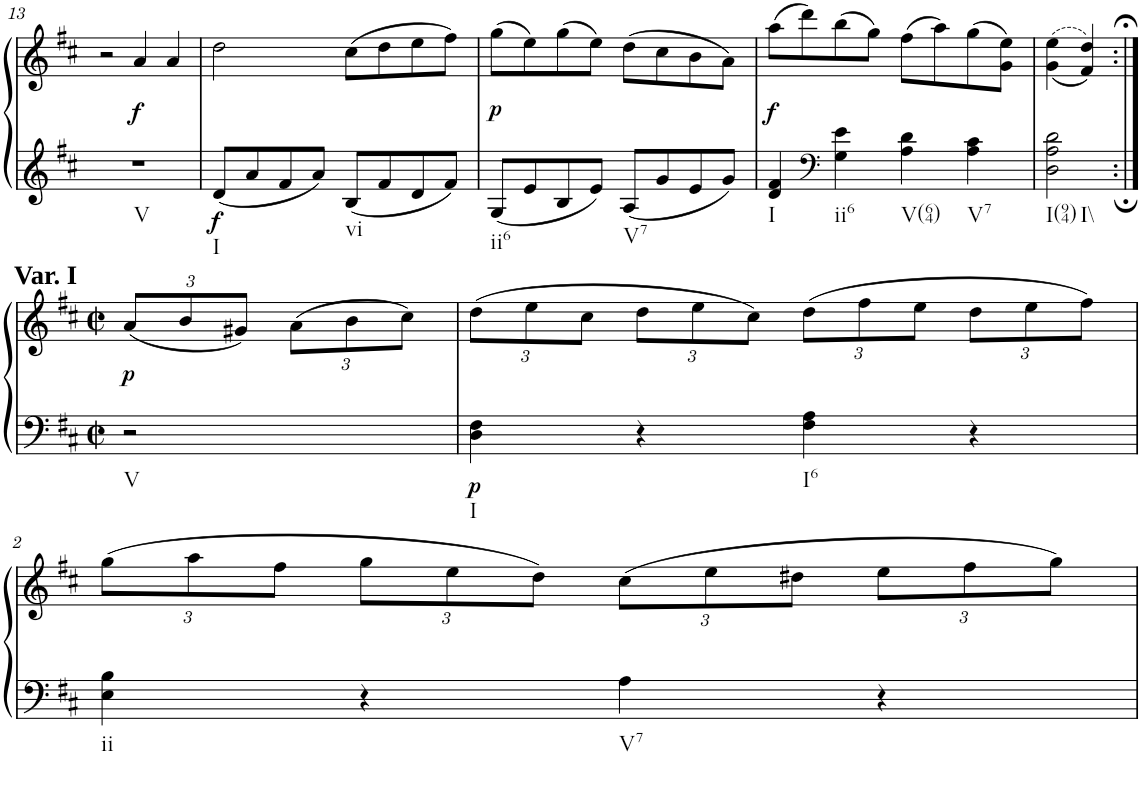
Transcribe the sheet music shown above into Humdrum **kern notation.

**kern	**kern	**dynam
*part1	*part1	*part1
*staff2	*staff1	*staff1/2
*I"unbenannt2	*	*
!!LO:PB:g=z
*clefG2	*clefG2	*
*k[f#c#]	*k[f#c#]	*
*M2/2	*M2/2	*
*met(c|)	*met(c|)	*
=13	=13	=13
!LO:TX:b:t=V	!	!
1r	2r	.
!	!	!LO:DY:b
.	4a/	f
.	4a/	.
=14	=14	=14
!LO:TX:b:t=I	!	!
!	!	!LO:DY:b=2
8d/L	2dd\	f
8a/	.	.
8f#/	.	.
8a/J	.	.
!LO:TX:b:t=vi	!	!
8B/L	(8cc#\L	.
8f#/	8dd\	.
8d/	8ee\	.
8f#/J	8ff#\J)	.
=15	=15	=15
!LO:TX:b:t=ii6	!	!
!	!	!LO:DY:b
8G/L	(8gg\L	p
8e/	8ee\)	.
8B/	(8gg\	.
8e/J	8ee\J)	.
!LO:TX:b:t=V7	!	!
8A/L	(8dd\L	.
8g/	8cc#\	.
8e/	8b\	.
8g/J	8a\J)	.
=16	=16	=16
!LO:TX:b:t=I	!	!
!	!	!LO:DY:b
4d/ 4f#/	(8aa\L	f
.	8ddd\)	.
*clefF4	*	*
!LO:TX:b:t=ii6	!	!
4G\ 4e\	(8bb\	.
.	8gg\J)	.
!LO:TX:b:t=V(64)	!	!
4A\ 4d\	(8ff#\L	.
.	8aa\)	.
!LO:TX:b:t=V7	!	!
4A\ 4c#\	(8gg\	.
.	8g\ 8ee\J)	.
=17	=17	=17
!LO:TX:b:t=I(94)	!	!
!LO:TX:b:t=I\\	!	!
2D\ 2A\ 2d\	((<4g\ 4ee\	.
.	4f#/ 4dd/))	.
!!LO:LB:g=z
=:|!	=:|!	=:|!
*clefF4	*clefG2	*
*M2/2	*M2/2	*
*met(c|)	*met(c|)	*
*	*Xbrackettup	*
!	!LO:TX:a:B:t=Var. I	!
!LO:TX:b:t=V	!	!
!	!	!LO:DY:b
2r	(12a/L	p
.	12b/	.
.	12g#X/J)	.
.	(12a\L	.
.	12b\	.
.	12cc#\J)	.
=1	=1	=1
!LO:TX:b:t=I	!	!
!	!	!LO:DY:b=2
4D\ 4F#\	(12dd\L	p
.	12ee\	.
.	12cc#\J	.
4r	12dd\L	.
.	12ee\	.
.	12cc#\J)	.
!LO:TX:b:t=I6	!	!
4F#\ 4A\	(12dd\L	.
.	12ff#\	.
.	12ee\J	.
4r	12dd\L	.
.	12ee\	.
.	12ff#\J)	.
!!LO:LB:g=z
=2	=2	=2
!LO:TX:b:t=ii	!	!
4E\ 4B\	(12gg\L	.
.	12aa\	.
.	12ff#\J	.
4r	12gg\L	.
.	12ee\	.
.	12dd\J)	.
!LO:TX:b:t=V7	!	!
4A\	(12cc#\L	.
.	12ee\	.
.	12dd#X\J	.
4r	12ee\L	.
.	12ff#\	.
.	12gg\J)	.
=	=	=
*-	*-	*-
